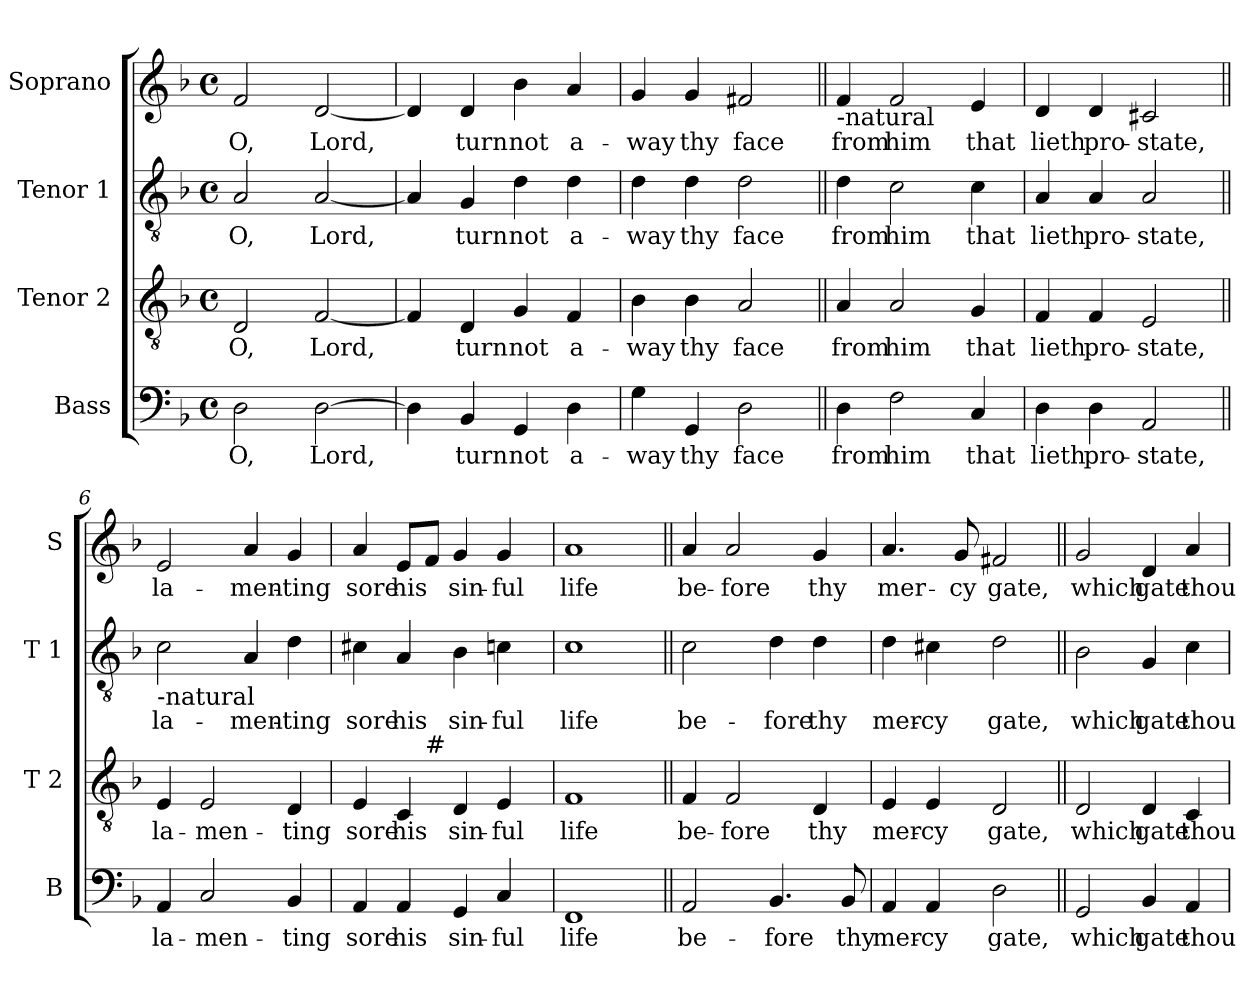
**kern	**text	**kern	**text	**kern	**text	**kern	**text
*part4	*part4	*part3	*part3	*part2	*part2	*part1	*part1
*staff4	*staff4	*staff3	*staff3	*staff2	*staff2	*staff1	*staff1
*I"Bass	*	*I"Tenor 2	*	*I"Tenor 1	*	*I"Soprano	*
*I'B	*	*I'T 2	*	*I'T 1	*	*I'S	*
*clefF4	*	*clefGv2	*	*clefGv2	*	*clefG2	*
*k[b-]	*	*k[b-]	*	*k[b-]	*	*k[b-]	*
*F:	*	*F:	*	*F:	*	*F:	*
*M4/4	*	*M4/4	*	*M4/4	*	*M4/4	*
*met(c)	*	*met(c)	*	*met(c)	*	*met(c)	*
=1	=1	=1	=1	=1	=1	=1	=1
!	!LO:LY:b	!	!LO:LY:b	!	!LO:LY:b	!	!LO:LY:b
2D\	O,	2D/	O,	2A/	O,	2f/	O,
!	!LO:LY:b	!	!LO:LY:b	!	!LO:LY:b	!	!LO:LY:b
[2D\	Lord,	[2F/	Lord,	[2A/	Lord,	[2d/	Lord,
=2	=2	=2	=2	=2	=2	=2	=2
4D\]	.	4F/]	.	4A/]	.	4d/]	.
!	!LO:LY:b	!	!LO:LY:b	!	!LO:LY:b	!	!LO:LY:b
4BB-/	turn	4D/	turn	4G/	turn	4d/	turn
!	!LO:LY:b	!	!LO:LY:b	!	!LO:LY:b	!	!LO:LY:b
4GG/	not	4G/	not	4d\	not	4b-\	not
!	!LO:LY:b	!	!LO:LY:b	!	!LO:LY:b	!	!LO:LY:b
4D\	a-	4F/	a-	4d\	a-	4a/	a-
=3	=3	=3	=3	=3	=3	=3	=3
!	!LO:LY:b	!	!LO:LY:b	!	!LO:LY:b	!	!LO:LY:b
4G\	-way	4B-\	-way	4d\	-way	4g/	-way
!	!LO:LY:b	!	!LO:LY:b	!	!LO:LY:b	!	!LO:LY:b
4GG/	thy	4B-\	thy	4d\	thy	4g/	thy
!	!LO:LY:b	!	!LO:LY:b	!	!LO:LY:b	!	!LO:LY:b
2D\	face	2A/	face	2d\	face	2f#X/	face
=4||	=4||	=4||	=4||	=4||	=4||	=4||	=4||
!	!	!	!	!	!	!LO:TX:b:t=-natural	!
!	!LO:LY:b	!	!LO:LY:b	!	!LO:LY:b	!	!LO:LY:b
4D\	from	4A/	from	4d\	from	4f/	from
!	!LO:LY:b	!	!LO:LY:b	!	!LO:LY:b	!	!LO:LY:b
2F\	him	2A/	him	2c\	him	2f/	him
!	!LO:LY:b	!	!LO:LY:b	!	!LO:LY:b	!	!LO:LY:b
4C/	that	4G/	that	4c\	that	4e/	that
=5	=5	=5	=5	=5	=5	=5	=5
!	!LO:LY:b	!	!LO:LY:b	!	!LO:LY:b	!	!LO:LY:b
4D\	lieth	4F/	lieth	4A/	lieth	4d/	lieth
!	!LO:LY:b	!	!LO:LY:b	!	!LO:LY:b	!	!LO:LY:b
4D\	pro-	4F/	pro-	4A/	pro-	4d/	pro-
!	!LO:LY:b	!	!LO:LY:b	!	!LO:LY:b	!	!LO:LY:b
2AA/	-state,	2E/	-state,	2A/	-state,	2c#X/	-state,
!!LO:LB:g=z
=6||	=6||	=6||	=6||	=6||	=6||	=6||	=6||
!	!	!	!	!LO:TX:b:t=-natural	!	!	!
!	!LO:LY:b	!	!LO:LY:b	!	!LO:LY:b	!	!LO:LY:b
4AA/	la-	4E/	la-	2c\	la-	2e/	la-
!	!LO:LY:b	!	!LO:LY:b	!	!	!	!
2C/	-men-	2E/	-men-	.	.	.	.
!	!	!	!	!	!LO:LY:b	!	!LO:LY:b
.	.	.	.	4A/	-men-	4a/	-men-
!	!LO:LY:b	!	!LO:LY:b	!	!LO:LY:b	!	!LO:LY:b
4BB-/	-ting	4D/	-ting	4d\	-ting	4g/	-ting
=7	=7	=7	=7	=7	=7	=7	=7
!	!LO:LY:b	!	!LO:LY:b	!	!LO:LY:b	!	!LO:LY:b
*	*	*^	*	*	*	*	*
4AA/	sore	4E/	4.ryy	sore	4c#X\	sore	4a/	sore
!	!LO:LY:b	!	!	!LO:LY:b	!	!LO:LY:b	!	!LO:LY:b
4AA/	his	4C/	.	his	4A/	his	8e/L	his
!	!	!	!LO:TX:a:t=#	!	!	!	!	!
.	.	.	2ryy	.	.	.	8f/J	.
!	!LO:LY:b	!	!	!LO:LY:b	!	!LO:LY:b	!	!LO:LY:b
4GG/	sin-	4D/	.	sin-	4B-\	sin-	4g/	sin-
!	!LO:LY:b	!	!	!LO:LY:b	!	!LO:LY:b	!	!LO:LY:b
4C/	-ful	4E/	.	-ful	4cn\	-ful	4g/	-ful
.	.	.	8ryy	.	.	.	.	.
=8	=8	=8	=8	=8	=8	=8	=8	=8
!	!LO:LY:b	!	!	!LO:LY:b	!	!LO:LY:b	!	!LO:LY:b
*	*	*v	*v	*	*	*	*	*
1FF	life	1F	life	1c	life	1a	life
=9||	=9||	=9||	=9||	=9||	=9||	=9||	=9||
!	!LO:LY:b	!	!LO:LY:b	!	!LO:LY:b	!	!LO:LY:b
2AA/	be-	4F/	be-	2c\	be-	4a/	be-
!	!	!	!LO:LY:b	!	!	!	!LO:LY:b
.	.	2F/	-fore	.	.	2a/	-fore
!	!LO:LY:b	!	!	!	!LO:LY:b	!	!
4.BB-/	-fore	.	.	4d\	-fore	.	.
!	!	!	!LO:LY:b	!	!LO:LY:b	!	!LO:LY:b
.	.	4D/	thy	4d\	thy	4g/	thy
!	!LO:LY:b	!	!	!	!	!	!
8BB-/	thy	.	.	.	.	.	.
=10	=10	=10	=10	=10	=10	=10	=10
!	!LO:LY:b	!	!LO:LY:b	!	!LO:LY:b	!	!LO:LY:b
4AA/	mer-	4E/	mer-	4d\	mer-	4.a/	mer-
!	!LO:LY:b	!	!LO:LY:b	!	!LO:LY:b	!	!
4AA/	-cy	4E/	-cy	4c#X\	-cy	.	.
!	!	!	!	!	!	!	!LO:LY:b
.	.	.	.	.	.	8g/	-cy
!	!LO:LY:b	!	!LO:LY:b	!	!LO:LY:b	!	!LO:LY:b
2D\	gate,	2D/	gate,	2d\	gate,	2f#X/	gate,
!!LO:LB:g=z
=11||	=11||	=11||	=11||	=11||	=11||	=11||	=11||
!	!LO:LY:b	!	!LO:LY:b	!	!LO:LY:b	!	!LO:LY:b
2GG/	which	2D/	which	2B-\	which	2g/	which
!	!LO:LY:b	!	!LO:LY:b	!	!LO:LY:b	!	!LO:LY:b
4BB-/	gate	4D/	gate	4G/	gate	4d/	gate
!	!LO:LY:b	!	!LO:LY:b	!	!LO:LY:b	!	!LO:LY:b
4AA/	thou	4C/	thou	4c\	thou	4a/	thou
=	=	=	=	=	=	=	=
*-	*-	*-	*-	*-	*-	*-	*-
